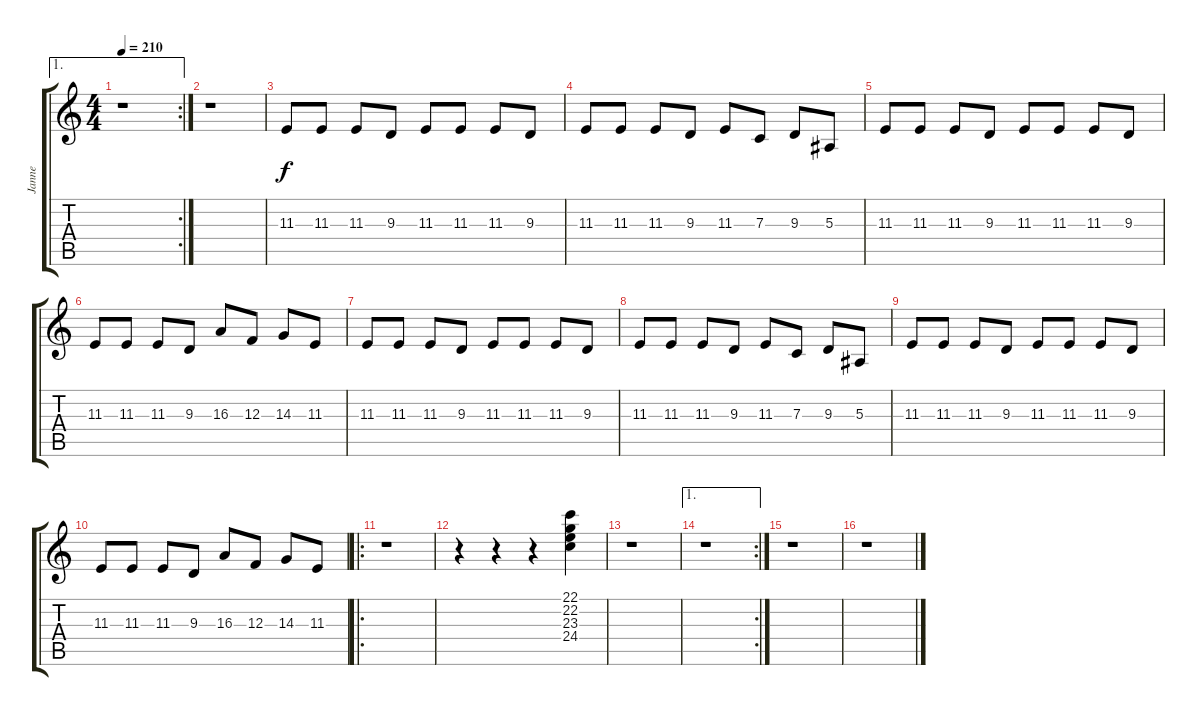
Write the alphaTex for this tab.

\track ("Janne" "Janne") {instrument pad1newage}
\staff {score tabs}
\tuning (D4 A3 F3 C3 G2 D2) {hide}
\ae 1
\rc 2
\ts (4 4)
\tempo 210
\clef g2
\ks c
r.1{dy f} |
r.1 |
11.3.8 11.3.8 11.3.8 9.3.8 11.3.8 11.3.8 11.3.8 9.3.8 |
11.3.8 11.3.8 11.3.8 9.3.8 11.3.8 7.3.8 9.3.8 5.3.8 |
11.3.8 11.3.8 11.3.8 9.3.8 11.3.8 11.3.8 11.3.8 9.3.8 |
11.3.8 11.3.8 11.3.8 9.3.8 16.3.8 12.3.8 14.3.8 11.3.8 |
11.3.8 11.3.8 11.3.8 9.3.8 11.3.8 11.3.8 11.3.8 9.3.8 |
11.3.8 11.3.8 11.3.8 9.3.8 11.3.8 7.3.8 9.3.8 5.3.8 |
11.3.8 11.3.8 11.3.8 9.3.8 11.3.8 11.3.8 11.3.8 9.3.8 |
11.3.8 11.3.8 11.3.8 9.3.8 16.3.8 12.3.8 14.3.8 11.3.8 |
\ro
r.1 |
r.4 r.4 r.4 (22.1 22.2 23.3 24.4).4 |
r.1 |
\ae 1
\rc 2
r.1 |
r.1 |
r.1
